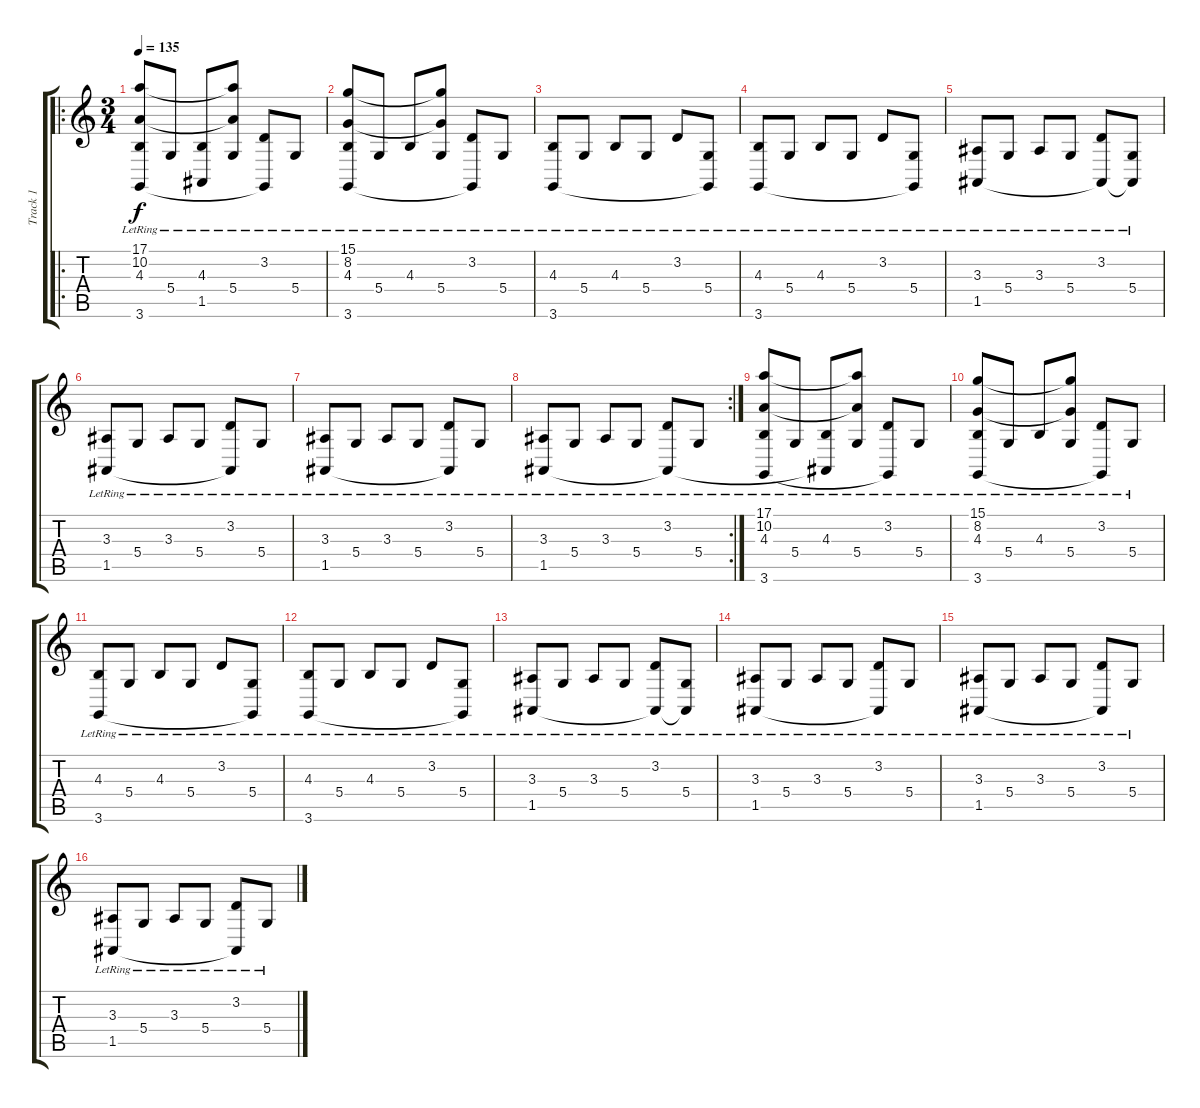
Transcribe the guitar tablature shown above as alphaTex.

\track ("Track 1" "Track 1") {instrument acousticgrandpiano}
\staff {score tabs}
\tuning (E4 B3 G3 D3 A2 E2) {hide}
\ro
\ts (3 4)
\section ("" "")
\tempo 135
\clef g2
\ks c
(17.1 10.2 4.3{lr} 3.6).8{dy f} 5.4{lr}.8 (4.3{lr} 1.5{t}).8 (17.1{t} 10.2{t} 5.4{lr}).8 (3.2{lr} 3.6{t}).8 5.4{lr}.8 |
(15.1 8.2 4.3{lr} 3.6).8 5.4{lr}.8 4.3{lr}.8 (15.1{t} 8.2{t} 5.4{lr}).8 (3.2{lr} 3.6{t}).8 5.4{lr}.8 |
(4.3{lr} 3.6).8 5.4{lr}.8 4.3{lr}.8 5.4{lr}.8 3.2{lr}.8 (5.4{lr} 3.6{t}).8 |
(4.3{lr} 3.6).8 5.4{lr}.8 4.3{lr}.8 5.4{lr}.8 3.2{lr}.8 (5.4{lr} 3.6{t}).8 |
(3.3{lr} 1.5).8 5.4{lr}.8 3.3{lr}.8 5.4{lr}.8 (3.2{lr} 1.5{t}).8 (5.4{lr} 1.5{t}).8 |
(3.3{lr} 1.5).8 5.4{lr}.8 3.3{lr}.8 5.4{lr}.8 (3.2{lr} 1.5{t}).8 5.4{lr}.8 |
(3.3{lr} 1.5).8 5.4{lr}.8 3.3{lr}.8 5.4{lr}.8 (3.2{lr} 1.5{t}).8 5.4{lr}.8 |
\rc 2
(3.3{lr} 1.5).8 5.4{lr}.8 3.3{lr}.8 5.4{lr}.8 (3.2{lr} 1.5{t}).8 5.4{lr}.8 |
(17.1 10.2 4.3{lr} 3.6).8{volume 7} 5.4{lr}.8 (4.3{lr} 1.5{t}).8 (17.1{t} 10.2{t} 5.4{lr}).8 (3.2{lr} 3.6{t}).8 5.4{lr}.8 |
(15.1 8.2 4.3{lr} 3.6).8 5.4{lr}.8 4.3{lr}.8 (15.1{t} 8.2{t} 5.4{lr}).8 (3.2{lr} 3.6{t}).8 5.4{lr}.8 |
(4.3{lr} 3.6).8 5.4{lr}.8 4.3{lr}.8 5.4{lr}.8 3.2{lr}.8 (5.4{lr} 3.6{t}).8 |
(4.3{lr} 3.6).8 5.4{lr}.8 4.3{lr}.8 5.4{lr}.8 3.2{lr}.8 (5.4{lr} 3.6{t}).8 |
(3.3{lr} 1.5).8 5.4{lr}.8 3.3{lr}.8 5.4{lr}.8 (3.2{lr} 1.5{t}).8 (5.4{lr} 1.5{t}).8 |
(3.3{lr} 1.5).8 5.4{lr}.8 3.3{lr}.8 5.4{lr}.8 (3.2{lr} 1.5{t}).8 5.4{lr}.8 |
(3.3{lr} 1.5).8 5.4{lr}.8 3.3{lr}.8 5.4{lr}.8 (3.2{lr} 1.5{t}).8 5.4{lr}.8 |
(3.3{lr} 1.5).8 5.4{lr}.8 3.3{lr}.8 5.4{lr}.8 (3.2{lr} 1.5{t}).8 5.4{lr}.8
